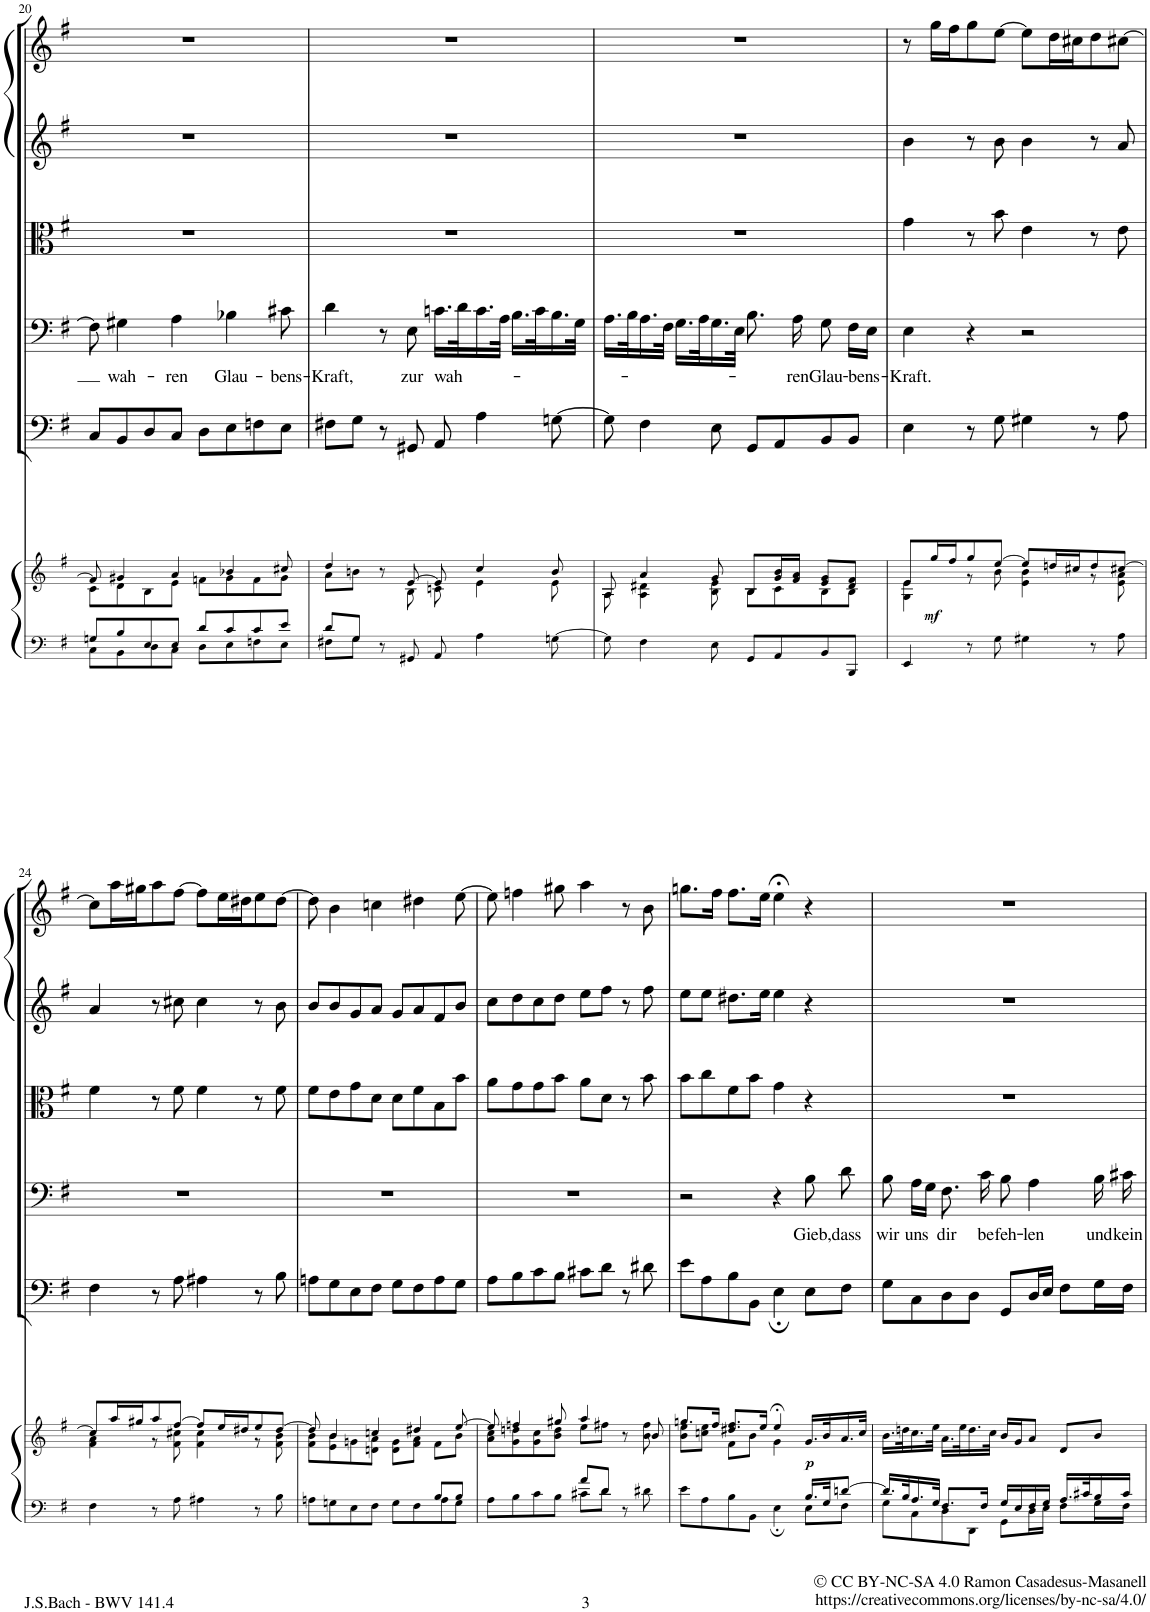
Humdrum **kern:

**kern	**kern	**dynam	**kern	**kern	**text	**kern	**kern	**kern
*part6	*part6	*part6	*part5	*part4	*part4	*part3	*part2	*part1
*staff7	*staff6	*staff6/7	*staff5	*staff4	*staff4	*staff3	*staff2	*staff1
*I"Piano reduction	*	*	*I"Continuo	*I"Basso	*	*I"Viola	*I"Violino II	*I"Violino I
*I'Pno	*	*	*	*	*	*	*	*
!!LO:PB:g=z
*clefF4	*clefG2	*	*clefF4	*clefF4	*	*clefC3	*clefG2	*clefG2
*k[f#]	*k[f#]	*	*k[f#]	*k[f#]	*	*k[f#]	*k[f#]	*k[f#]
*M4/4	*M4/4	*	*M4/4	*M4/4	*	*M4/4	*M4/4	*M4/4
*met(c)	*met(c)	*	*met(c)	*met(c)	*	*met(c)	*met(c)	*met(c)
=20	=20	=20	=20	=20	=20	=20	=20	=20
*^	*^	*	*	*	*	*	*	*
8Gn/L	8C\L	8f/]	8c\L	.	8C/L	8F\]	.	1r	1r	1r
!	!	!	!	!	!	!	!LO:LY:b	!	!	!
8B/	8BB\	4g#X/	8d\	.	8BB/	4G#X\	wah-	.	.	.
8E/	8D\	.	8B\	.	8D/	.	.	.	.	.
!	!	!	!	!	!	!	!LO:LY:b	!	!	!
8E/J	8C\J	4a/	8e\J	.	8C/J	4A\	-ren	.	.	.
8d/L	8D\L	.	8fn\L	.	8D\L	.	.	.	.	.
!	!	!	!	!	!	!	!LO:LY:b	!	!	!
8c/	8E\	4b-X/	8g#\	.	8E\	4B-X\	Glau-	.	.	.
8c/	8Fn\	.	8f\	.	8Fn\	.	.	.	.	.
!	!	!	!	!	!	!	!LO:LY:b	!	!	!
8e/J	8E\J	8cc#X/	8g#\J	.	8E\J	8c#X\	-bens-	.	.	.
=21	=21	=21	=21	=21	=21	=21	=21	=21	=21	=21
!	!	!	!	!	!	!	!LO:LY:b	!	!	!
8d/L	8F#X\L	4dd/	8a\L	.	8F#X\L	4d\	-Kraft,	1r	1r	1r
8G/J	8G\J	.	8bn\J	.	8G\J	.	.	.	.	.
8r	4ryy	8r	8ryy	.	8r	8r	.	.	.	.
!	!	!	!	!	!	!	!LO:LY:b	!	!	!
8GG#X/	.	[8e/	8B\	.	8GG#X/	8E\	zur	.	.	.
!	!	!	!	!	!	!	!LO:LY:b	!	!	!
8AA/	2ryy	8e/]	8cn\	.	8AA/	16.cn\LL	wah-	.	.	.
.	.	.	.	.	.	32d\K	.	.	.	.
4A\	.	4cc/	4e\	.	4A\	16.c\	.	.	.	.
.	.	.	.	.	.	32A\JJk	.	.	.	.
.	.	.	.	.	.	16.B\LL	.	.	.	.
.	.	.	.	.	.	32c\K	.	.	.	.
[8Gn\	.	8b/	8e\	.	[8Gn\	16.B\	.	.	.	.
.	.	.	.	.	.	32G\JJk	.	.	.	.
*v	*v	*	*	*	*	*	*	*	*	*
=22	=22	=22	=22	=22	=22	=22	=22	=22	=22
8G\]	8A/	8A\	.	8G\]	16.A\LL	.	1r	1r	1r
.	.	.	.	.	32B\K	.	.	.	.
4F#\	4a/	4A\ 4d#X\	.	4F#\	16.A\	.	.	.	.
.	.	.	.	.	32F#\JJk	.	.	.	.
.	.	.	.	.	16.G\LL	.	.	.	.
.	.	.	.	.	32A\K	.	.	.	.
8E\	8g/	8B\ 8e\	.	8E\	16.G\	.	.	.	.
.	.	.	.	.	32E\JJk	.	.	.	.
8GG/L	8B/L	8B\L	.	8GG/L	8.B\	.	.	.	.
8AA/	16g/ 16b/L	8c\	.	8AA/	.	.	.	.	.
!	!	!	!	!	!	!LO:LY:b	!	!	!
.	16f#/ 16a/JJ	.	.	.	16A\	-ren	.	.	.
!	!	!	!	!	!	!LO:LY:b	!	!	!
8BB/	8e/ 8g/L	8B\	.	8BB/	8G\	Glau-	.	.	.
!	!	!	!	!	!	!LO:LY:b	!	!	!
8BBB/J	8d#/ 8f#/J	8B\J	.	8BB/J	16F#\LL	-bens-	.	.	.
.	.	.	.	.	16E\JJ	.	.	.	.
=23	=23	=23	=23	=23	=23	=23	=23	=23	=23
!	!	!	!	!	!	!LO:LY:b	!	!	!
4EE/	8e/L	4G\ 4e\	.	4E\	4E\	-Kraft.	4g\	4b\	8r
!	!	!	!LO:DY:b	!	!	!	!	!	!
.	16gg/L	.	mf	.	.	.	.	.	16gg\LL
.	16ff#/J	.	.	.	.	.	.	.	16ff#\J
8r	8gg/	8r	.	8r	4r	.	8r	8r	8gg\
8G\	[8ee/J	8b\	.	8G\	.	.	8b\	8b\	[8ee\J
4G#X\	8ee/L]	4e\ 4b\	.	4G#X\	2r	.	4e\	4b\	8ee\L]
.	16ddn/L	.	.	.	.	.	.	.	16dd\L
.	16cc#X/J	.	.	.	.	.	.	.	16cc#X\J
8r	8dd/	8r	.	8r	.	.	8r	8r	8dd\
8A\	[8cc#X/J	8e\ 8a\	.	8A\	.	.	8e\	8a/	[8cc#X\J
!!LO:LB:g=z
=24	=24	=24	=24	=24	=24	=24	=24	=24	=24
4F#\	8cc#/L]	4f#\ 4a\	.	4F#\	1r	.	4f#\	4a/	8cc#\L]
.	16aa/L	.	.	.	.	.	.	.	16aa\L
.	16gg#X/J	.	.	.	.	.	.	.	16gg#X\J
8r	8aa/	8r	.	8r	.	.	8r	8r	8aa\
8A\	[8ff#/J	8f#\ 8cc#X\	.	8A\	.	.	8f#\	8cc#X\	[8ff#\J
4A#X\	8ff#/L]	4f#\ 4cc#\	.	4A#X\	.	.	4f#\	4cc#\	8ff#\L]
.	16ee/L	.	.	.	.	.	.	.	16ee\L
.	16dd#X/J	.	.	.	.	.	.	.	16dd#X\J
8r	8ee/	8r	.	8r	.	.	8r	8r	8ee\
8B\	[8dd#/J	8f#\ 8b\	.	8B\	.	.	8f#\	8b\	[8dd#\J
=25	=25	=25	=25	=25	=25	=25	=25	=25	=25
*^	*	*	*	*	*	*	*	*	*
2.ryy	8An\L	8dd#/]	8f#\ 8b\L	.	8An\L	1r	.	8f#\L	8b/L	8dd#\]
.	8Gn\	4b/	8e\ 8b\	.	8G\	.	.	8e\	8b/	4b\
.	8E\	.	8gn\	.	8E\	.	.	8g\	8g/	.
.	8F#\J	4ccn/	8dn\ 8a\J	.	8F#\J	.	.	8d\J	8a/J	4ccn\
.	8G\L	.	8d\ 8g\L	.	8G\L	.	.	8d\L	8g/L	.
.	8F#\	4dd#X/	8f#\ 8a\J	.	8F#\	.	.	8f#\	8a/	4dd#X\
8B/L	8A\	.	8f#\L	.	8A\	.	.	8B\	8f#/	.
8B/J	8G\J	[8ee/	8b\J	.	8G\J	.	.	8b\J	8b/J	[8ee\
=26	=26	=26	=26	=26	=26	=26	=26	=26	=26	=26
2ryy	8A\L	8ee/]	8a\ 8cc\L	.	8A\L	1r	.	8a\L	8cc\L	8ee\]
.	8B\	4ffn/	8g\ 8ddn\	.	8B\	.	.	8g\	8dd\	4ffn\
.	8c\	.	8g\ 8cc\	.	8c\	.	.	8g\	8cc\	.
.	8B\J	8gg#X/	8b\ 8dd\J	.	8B\J	.	.	8b\J	8dd\J	8gg#X\
8a/L	8c#X\L	4aa/	8ee\L	.	8c#X\L	.	.	8a\L	8ee\L	4aa\
8d/J	8d\J	.	8ff#X\J	.	8d\J	.	.	8d\J	8ff#\J	.
8r	4ryy	8r	8ryy	.	8r	.	.	8r	8r	8r
8d#X\	.	8b/	8b\ 8ff#\	.	8d#X\	.	.	8b\	8ff#\	8b\
=27	=27	=27	=27	=27	=27	=27	=27	=27	=27	=27
2.ryy	8e\L	8.ggn/L	8b\ 8ee\L	.	8e\L	2r	.	8b\L	8ee\L	8.ggn\L
.	8A\	.	8ccn\ 8ee\J	.	8A\	.	.	8cc\	8ee\J	.
.	.	16ff#/Jk	.	.	.	.	.	.	.	16ff#\Jk
.	8B\	8.dd#X/ 8.ff#/L	8f#\L	.	8B\	.	.	8f#\	8.dd#X\L	8.ff#\L
.	8BB\J	.	8b\J	.	8BB\J	.	.	8b\J	.	.
.	.	16ee/Jk	.	.	.	.	.	.	16ee\Jk	16ee\Jk
.	4E;\	4ee;</	4g\	.	4E;\	4r	.	4g\	4ee\	4ee;<\
!	!	!	!	!LO:DY:b	!	!	!LO:LY:b	!	!	!
16.B/LL	8E\L	16.g/LL	4ryy	p	8E\L	8B\	Gieb,	4r	4r	4r
32G/JK	.	32b/K	.	.	.	.	.	.	.	.
!	!	!	!	!	!	!	!LO:LY:b	!	!	!
[8dn/J	8F#\J	16.a/	.	.	8F#\J	8d\	dass	.	.	.
.	.	32cc/JJk	.	.	.	.	.	.	.	.
*	*	*v	*v	*	*	*	*	*	*	*
=28	=28	=28	=28	=28	=28	=28	=28	=28	=28
!	!	!	!	!	!	!LO:LY:b	!	!	!
16.d/LL]	8G\L	16.b\LL	.	8G\L	8B\	wir	1r	1r	1r
32B/K	.	32ddn\K	.	.	.	.	.	.	.
!	!	!	!	!	!	!LO:LY:b	!	!	!
16.A/	8C\	16.cc\	.	8C\	16A\LL	uns	.	.	.
.	.	.	.	.	16G\JJ	.	.	.	.
32G/JJk	.	32ee\JJk	.	.	.	.	.	.	.
!	!	!	!	!	!	!LO:LY:b	!	!	!
8.F#/L	8D\	16.a\LL	.	8D\	8.F#\	dir	.	.	.
.	.	32ee\K	.	.	.	.	.	.	.
.	8DD\J	16.dd\	.	8D\J	.	.	.	.	.
!	!	!	!	!	!	!LO:LY:b	!	!	!
16F#/Jk	.	.	.	.	16c\	be-	.	.	.
.	.	32cc\JJk	.	.	.	.	.	.	.
!	!	!	!	!	!	!LO:LY:b	!	!	!
16G/LL	8GG\L	16b/LL	.	8GG/L	8B\	-feh-	.	.	.
16E/	.	16g/J	.	.	.	.	.	.	.
!	!	!	!	!	!	!LO:LY:b	!	!	!
16F#/	16D\L	8a/J	.	16D/L	4A\	-len	.	.	.
16G/JJ	16E\JJ	.	.	16E/JJ	.	.	.	.	.
16.A/LL	8F#\L	8d/L	.	8F#\L	.	.	.	.	.
32c#X/K	.	.	.	.	.	.	.	.	.
!	!	!	!	!	!	!LO:LY:b	!	!	!
16B/	16G\L	8b/J	.	16G\L	16B\	und	.	.	.
!	!	!	!	!	!	!LO:LY:b	!	!	!
16c#/JJ	16F#\JJ	.	.	16F#\JJ	16c#X\	kein	.	.	.
*v	*v	*	*	*	*	*	*	*	*
=	=	=	=	=	=	=	=	=
*-	*-	*-	*-	*-	*-	*-	*-	*-
